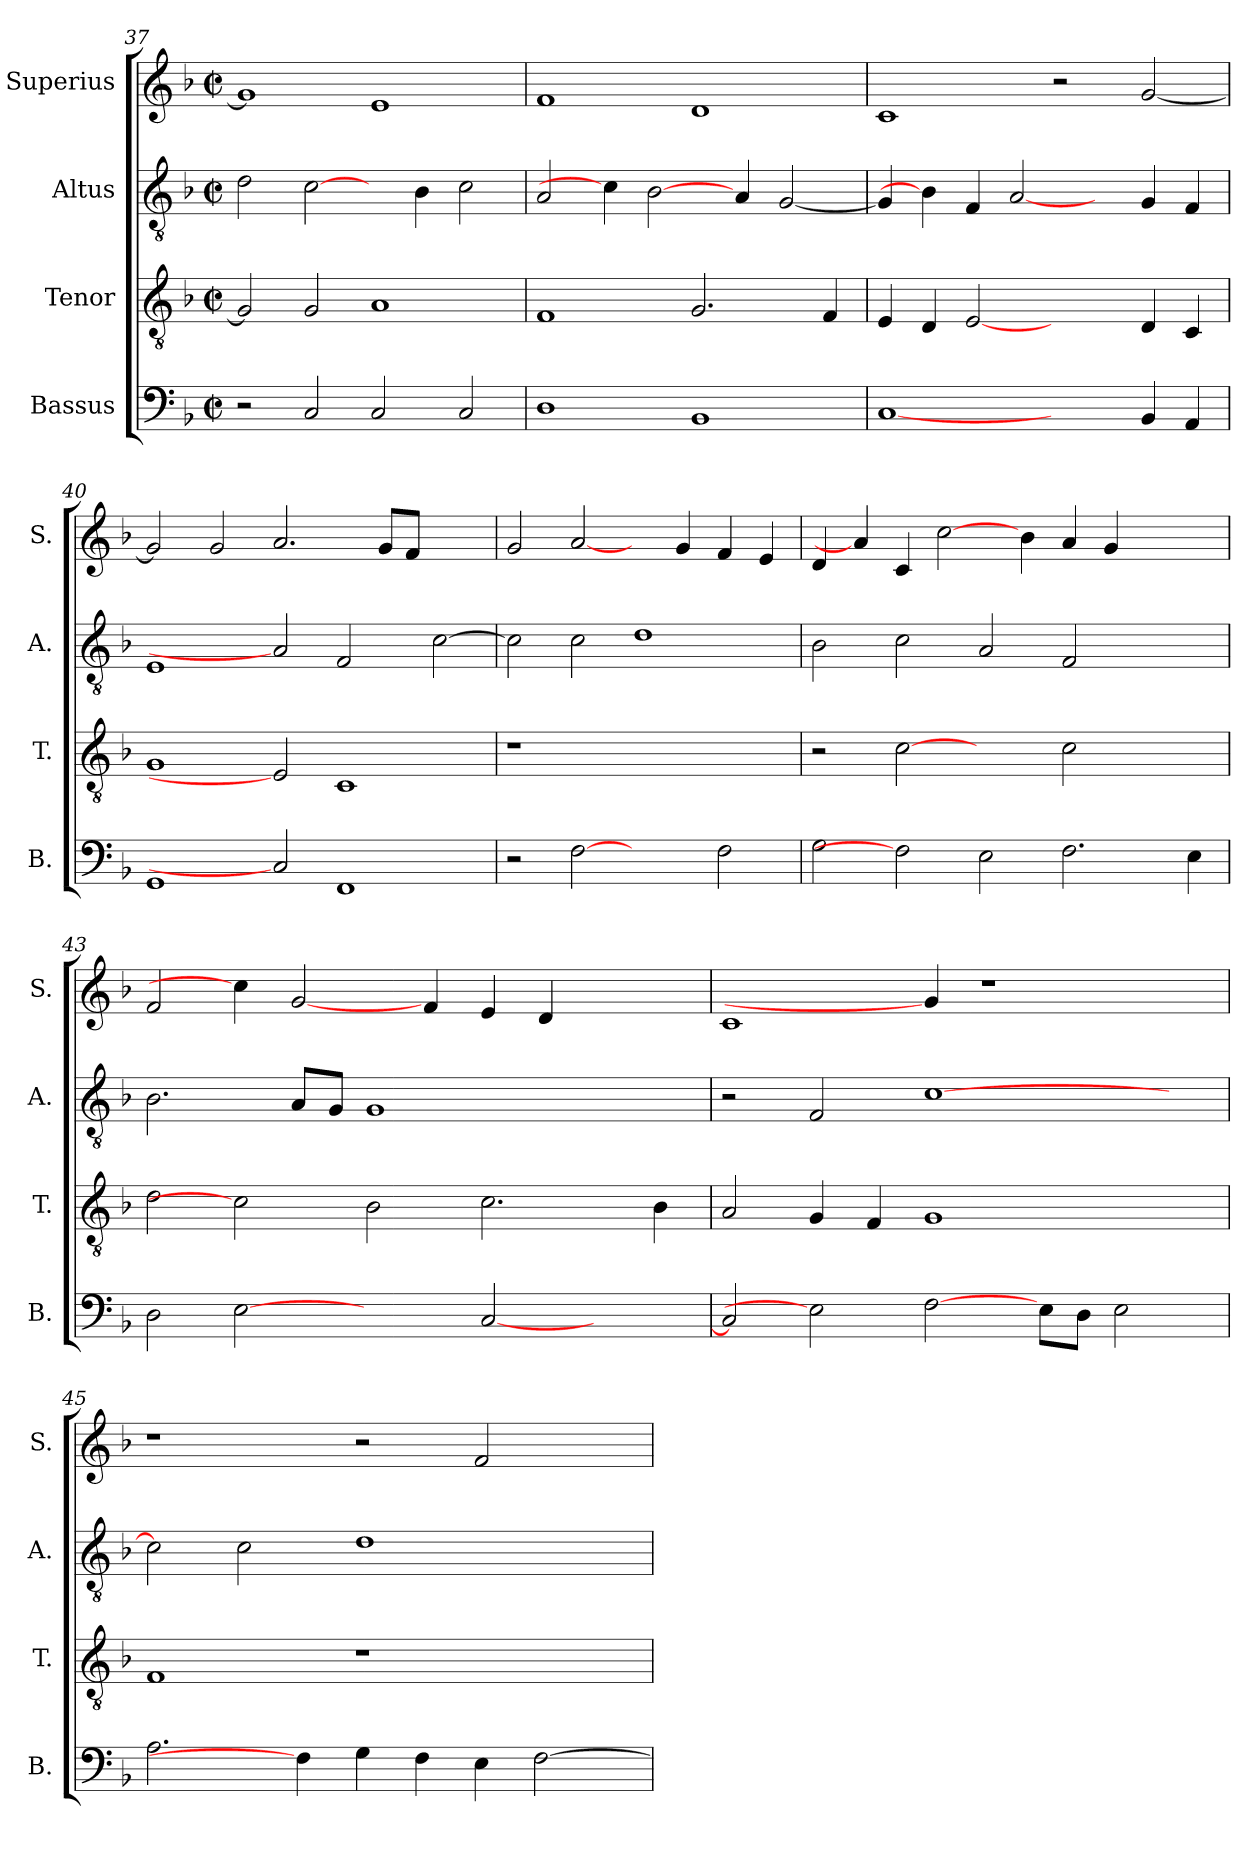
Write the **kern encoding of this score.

**kern	**kern	**kern	**kern
*part4	*part3	*part2	*part1
*staff4	*staff3	*staff2	*staff1
*I"Bassus	*I"Tenor	*I"Altus	*I"Superius
*I'B.	*I'T.	*I'A.	*I'S.
*clefF4	*clefGv2	*clefGv2	*clefG2
*	*ITrd7c12	*ITrd7c12	*
*k[b-]	*k[b-]	*k[b-]	*k[b-]
*F:	*F:	*F:	*F:
*M2/2	*M2/2	*M2/2	*M2/2
*met(c|)	*met(c|)	*met(c|)	*met(c|)
=37	=37	=37	=37
2r	2GGi/]	2Di\	1gi]
2Ci/	2GGi/	[2Ci\	.
2Ci/	1AAi	4ryy	1ei
.	.	4BB-i\	.
2Ci/	.	2Ci\	.
=38	=38	=38	=38
1Di	1FFi	2AAi/	1fi
.	.	4Ci\]	.
.	.	[2BB-i\	.
1BB-i	2.GGi/	.	1di
.	.	4AAi/	.
.	.	[<2GGi/	.
.	4FFi/	.	.
=39	=39	=39	=39
[1Ci	4EEi/	4GGi/]	1ci
.	4DDi/	4BB-i\]	.
.	[2EEi	4FFi/	.
.	.	[2AAi	.
2ryy	2ryy	.	2r
.	.	4ryy	.
4BB-i/	4DDi/	4GGi/	[<2gi/
4AAi/	4CCi/	4FFi/	.
=40	=40	=40	=40
1GGi	1GGi	1EEi	2gi/]
.	.	.	2gi/
2Ci]	2EEi]	2AAi]	2.ai/
1FFi	1CCi	2FFi/	.
.	.	.	8gi/L
.	.	.	8fi/J
.	.	[>2Ci\	2ryy
!!LO:PB:g=z
=41	=41	=41	=41
!	!LO:N:vis=1	!	!
2r	1r	2Ci\]	2gi/
[2Fi	.	2Ci\	[2ai/
2ryy	1ryy	1Di	4ryy
.	.	.	4gi/
2Fi\	.	.	4fi/
.	.	.	4ei/
=42	=42	=42	=42
2Gi\	2r	2BB-i\	4di/
.	.	.	4ai/]
2Fi]	[2Ci	2Ci\	4ci/
.	.	.	[2cci\
2Ei\	2ryy	2AAi/	.
.	.	.	4b-i\
2.Fi\	2Ci\	2FFi/	4ai/
.	.	.	4gi/
.	2ryy	2ryy	2ryy
4Ei\	.	.	.
=43	=43	=43	=43
2Di\	2Di\	2.BB-i\	2fi/
[2Ei	2Ci]	.	4cci\]
.	.	8AAi/L	[2gi/
.	.	8GGi/J	.
2ryy	2BB-i\	1GGi	.
.	.	.	4fi/
[<2Ci/	2.Ci\	.	4ei/
.	.	.	4di/
2ryy	.	2ryy	2ryy
.	4BB-i\	.	.
=44	=44	=44	=44
2Ci/]	2AAi/	2r	1ci
2Ei]	4GGi/	2FFi/	.
.	4FFi/	.	.
[2Fi\	1GGi	[>1Ci	4gi/]
.	.	.	1r
8Ei\L	.	.	.
8Di\J	.	.	.
2Ei\	.	.	.
.	4ryy	4ryy	.
!!LO:LB:g=z
=45	=45	=45	=45
2.Ai\	1FFi	2Ci\]	1r
.	.	2Ci\	.
4Fi\]	.	.	.
4Gi\	1r	1Di	2r
4Fi\	.	.	.
4Ei\	.	.	2fi/
[>2Fi\	.	.	.
.	4ryy	4ryy	4ryy
=	=	=	=
*-	*-	*-	*-
